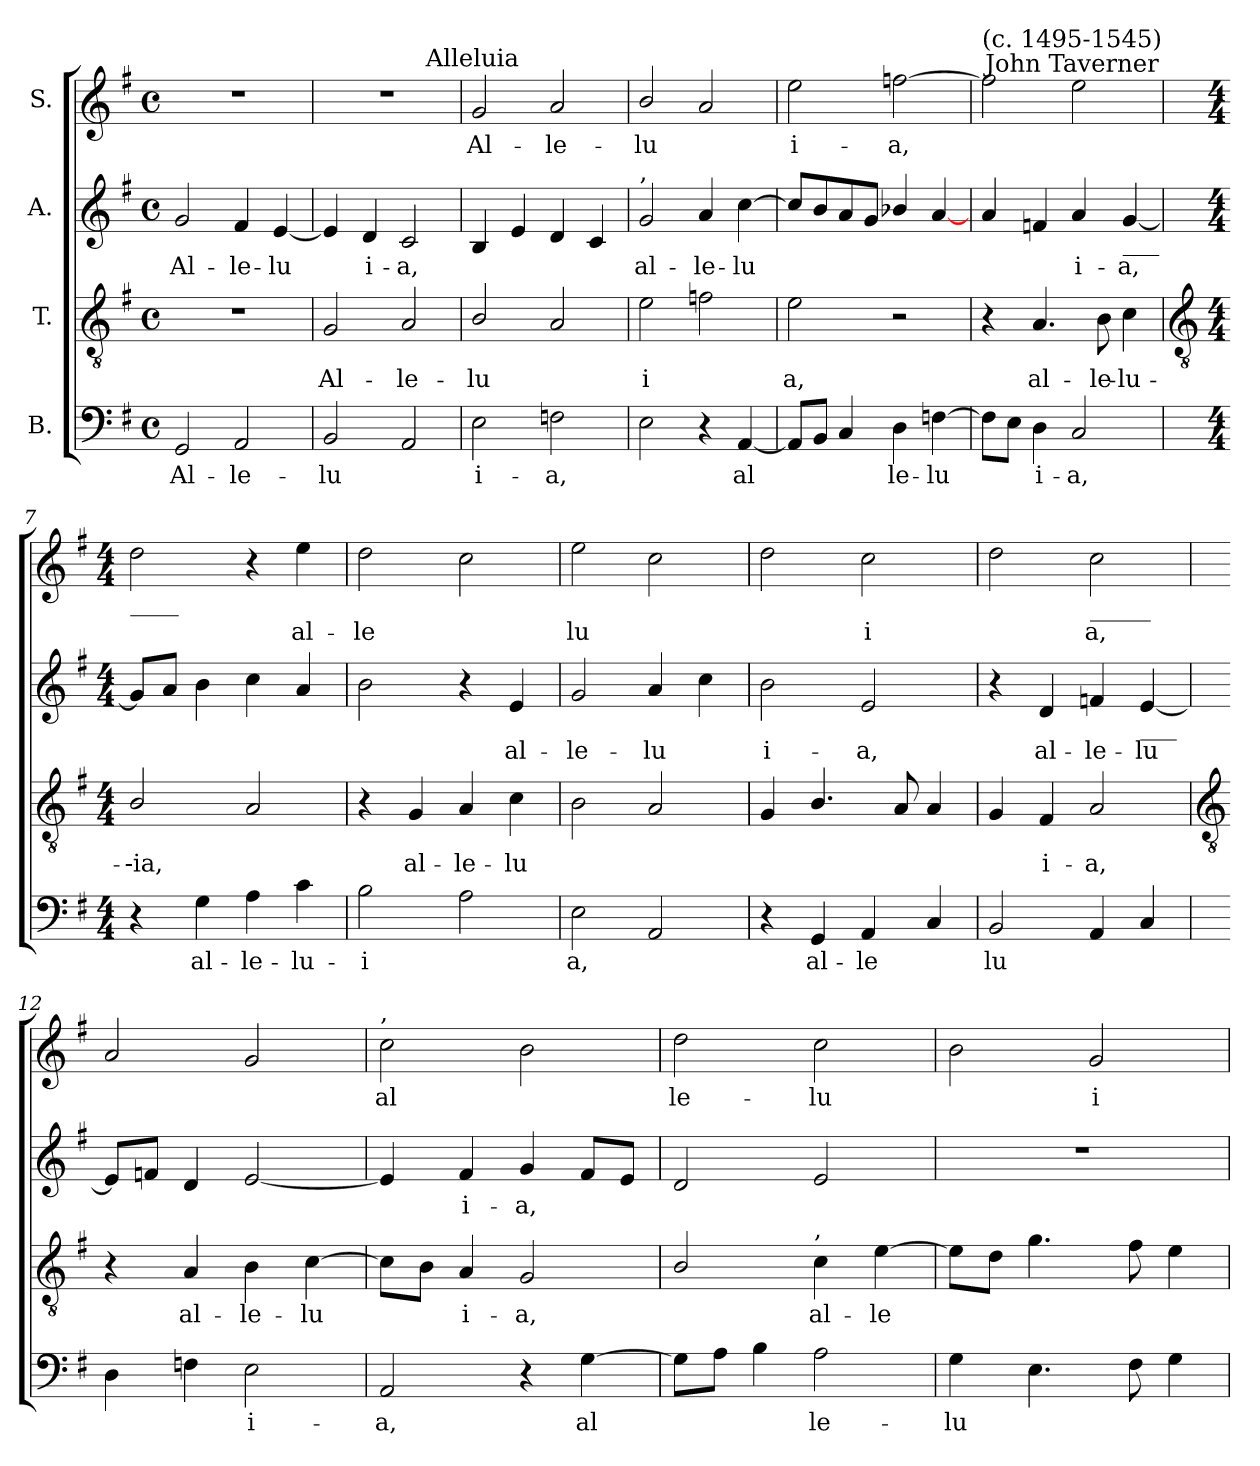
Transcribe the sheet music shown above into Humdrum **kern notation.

**kern	**text	**kern	**text	**kern	**text	**kern	**text
*part4	*part4	*part3	*part3	*part2	*part2	*part1	*part1
*staff4	*staff4	*staff3	*staff3	*staff2	*staff2	*staff1	*staff1
*I"B.	*	*I"T.	*	*I"A.	*	*I"S.	*
*clefF4	*	*clefGv2	*	*clefG2	*	*clefG2	*
*k[f#]	*	*k[f#]	*	*k[f#]	*	*k[f#]	*
*G:	*	*G:	*	*G:	*	*G:	*
*M4/4	*	*M4/4	*	*M4/4	*	*M4/4	*
*met(c)	*	*met(c)	*	*met(c)	*	*met(c)	*
=1	=1	=1	=1	=1	=1	=1	=1
!	!LO:LY:b	!	!	!	!LO:LY:b	!	!
2GG	Al-	1r	.	2g	Al-	1r	.
!	!LO:LY:b	!	!	!	!LO:LY:b	!	!
2AA	-le-	.	.	4f#	-le-	.	.
!	!	!	!	!	!LO:LY:b	!	!
.	.	.	.	[4e	-lu	.	.
=2	=2	=2	=2	=2	=2	=2	=2
!	!LO:LY:b	!	!LO:LY:b	!	!	!	!
2BB	-lu	2G	Al-	4e]	.	1r	.
!	!	!	!	!	!LO:LY:b	!	!
.	.	.	.	4d	i-	.	.
!	!	!	!LO:LY:b	!	!LO:LY:b	!	!
2AA	.	2A	-le-	2c	-a,	.	.
=3	=3	=3	=3	=3	=3	=3	=3
!	!	!	!	!	!	!LO:TX:a:cj:t=Alleluia	!
!	!LO:LY:b	!	!LO:LY:b	!	!	!	!LO:LY:b
2E	i-	2B/	-lu	4B	.	2g	Al-
.	.	.	.	4e	.	.	.
!	!LO:LY:b	!	!	!	!	!	!LO:LY:b
2Fn	-a,	2A	.	4d	.	2a	-le-
.	.	.	.	4c	.	.	.
=4	=4	=4	=4	=4	=4	=4	=4
!	!	!	!	!LO:TX:a:t=,	!	!	!
!	!	!	!LO:LY:b	!	!LO:LY:b	!	!LO:LY:b
2E	.	2e	i	2g	al-	2b/	-lu
!	!	!	!	!	!LO:LY:b	!	!
4r	.	2fn	.	4a	-le-	2a	.
!	!LO:LY:b	!	!	!	!LO:LY:b	!	!
[4AA	al	.	.	[4cc	-lu	.	.
=5	=5	=5	=5	=5	=5	=5	=5
!	!	!	!LO:LY:b	!	!	!	!LO:LY:b
8AAL]	.	2e	a,	8ccL]	.	2ee	i-
8BBJ	.	.	.	8b	.	.	.
4C	.	.	.	8a	.	.	.
.	.	.	.	8gJ	.	.	.
!	!LO:LY:b	!	!	!	!	!	!LO:LY:b
4D	le-	2r	.	4b-X/	.	[2ffn	-a,
!	!LO:LY:b	!	!	!	!	!	!
[4Fn	-lu	.	.	[4a	.	.	.
=6	=6	=6	=6	=6	=6	=6	=6
8FL]	.	4r	.	4a	.	2ff]	.
8EJ	.	.	.	.	.	.	.
!	!LO:LY:b	!	!LO:LY:b	!	!	!	!
4D	i-	4.A	al-	4fn	.	.	.
!	!	!	!	!	!	!LO:TX:a:cj:t=John Taverner	!
!	!	!	!	!	!	!LO:TX:a:cj:t=(c. 1495-1545)	!
!	!LO:LY:b	!	!	!	!LO:LY:b	!	!
2C	-a,	.	.	4a	i-	2ee	.
!	!	!	!LO:LY:b	!	!	!	!
.	.	8B	-le-	.	.	.	.
!	!	!	!	!LO:TX:b:t=___	!	!	!
!	!	!	!LO:LY:b	!	!LO:LY:b	!	!
.	.	4c	-lu-	[4g	-a,	.	.
!!LO:LB:g=z
=7	=7	=7	=7	=7	=7	=7	=7
*	*	*clefGv2	*	*	*	*	*
*M4/4	*	*M4/4	*	*M4/4	*	*M4/4	*
!	!	!	!	!	!	!LO:TX:b:t=____	!
!	!	!	!LO:LY:b	!	!	!	!
4r	.	2B/	--ia,	8gL]	.	2dd	.
.	.	.	.	8aJ	.	.	.
!	!LO:LY:b	!	!	!	!	!	!
4G	al-	.	.	4b	.	.	.
!	!LO:LY:b	!	!	!	!	!	!
4A	-le-	2A	.	4cc	.	4r	.
!	!LO:LY:b	!	!	!	!	!	!LO:LY:b
4c	-lu-	.	.	4a	.	4ee	al-
=8	=8	=8	=8	=8	=8	=8	=8
!	!LO:LY:b	!	!	!	!	!	!LO:LY:b
2B	-i	4r	.	2b	.	2dd	-le
!	!	!	!LO:LY:b	!	!	!	!
.	.	4G	al-	.	.	.	.
!	!	!	!LO:LY:b	!	!	!	!
2A	.	4A	-le-	4r	.	2cc	.
!	!	!	!LO:LY:b	!	!LO:LY:b	!	!
.	.	4c	-lu	4e	al-	.	.
=9	=9	=9	=9	=9	=9	=9	=9
!	!LO:LY:b	!	!	!	!LO:LY:b	!	!LO:LY:b
2E	a,	2B	.	2g	-le-	2ee	lu
!	!	!	!	!	!LO:LY:b	!	!
2AA	.	2A	.	4a	-lu	2cc	.
.	.	.	.	4cc	.	.	.
=10	=10	=10	=10	=10	=10	=10	=10
!	!	!	!	!	!LO:LY:b	!	!
4r	.	4G	.	2b	i-	2dd	.
!	!LO:LY:b	!	!	!	!	!	!
4GG	al-	4.B/	.	.	.	.	.
!	!LO:LY:b	!	!	!	!LO:LY:b	!	!LO:LY:b
4AA	-le	.	.	2e	-a,	2cc	i
.	.	8A	.	.	.	.	.
4C	.	4A	.	.	.	.	.
=11	=11	=11	=11	=11	=11	=11	=11
!	!LO:LY:b	!	!	!	!	!	!
2BB	lu	4G	.	4r	.	2dd	.
!	!	!	!LO:LY:b	!	!LO:LY:b	!	!
.	.	4F#	i-	4d	al-	.	.
!	!	!	!	!	!	!LO:TX:b:t=_____	!
!	!	!	!LO:LY:b	!	!LO:LY:b	!	!LO:LY:b
4AA	.	2A	-a,	4fn	-le-	2cc	a,
!	!	!	!	!LO:TX:b:t=___	!	!	!
!	!	!	!	!	!LO:LY:b	!	!
4C	.	.	.	[4e	-lu	.	.
!!LO:LB:g=z
=12	=12	=12	=12	=12	=12	=12	=12
*	*	*clefGv2	*	*	*	*	*
4D	.	4r	.	8eL]	.	2a	.
.	.	.	.	8fnJ	.	.	.
!	!	!	!LO:LY:b	!	!	!	!
4Fn	.	4A	al-	4d	.	.	.
!	!LO:LY:b	!	!LO:LY:b	!	!	!	!
2E	i-	4B	-le-	[2e	.	2g	.
!	!	!	!LO:LY:b	!	!	!	!
.	.	[4c	-lu	.	.	.	.
=13	=13	=13	=13	=13	=13	=13	=13
!	!	!	!	!	!	!LO:TX:a:t=,	!
!	!LO:LY:b	!	!	!	!	!	!LO:LY:b
2AA	-a,	8cL]	.	4e]	.	2cc	al
.	.	8BJ	.	.	.	.	.
!	!	!	!LO:LY:b	!	!LO:LY:b	!	!
.	.	4A	i-	4f#	i-	.	.
!	!	!	!LO:LY:b	!	!LO:LY:b	!	!
4r	.	2G	-a,	4g	-a,	2b	.
!	!LO:LY:b	!	!	!	!	!	!
[4G	al	.	.	8f#L	.	.	.
.	.	.	.	8eJ	.	.	.
=14	=14	=14	=14	=14	=14	=14	=14
!	!	!	!	!	!	!	!LO:LY:b
8GL]	.	2B/	.	2d	.	2dd	le-
8AJ	.	.	.	.	.	.	.
4B	.	.	.	.	.	.	.
!	!	!LO:TX:a:t=,	!	!	!	!	!
!	!LO:LY:b	!	!LO:LY:b	!	!	!	!LO:LY:b
2A	le-	4c	al-	2e	.	2cc	-lu
!	!	!	!LO:LY:b	!	!	!	!
.	.	[4e	-le	.	.	.	.
=15	=15	=15	=15	=15	=15	=15	=15
!	!LO:LY:b	!	!	!	!	!	!
4G	-lu	8eL]	.	1r	.	2b	.
.	.	8dJ	.	.	.	.	.
4.E	.	4.g	.	.	.	.	.
!	!	!	!	!	!	!	!LO:LY:b
.	.	.	.	.	.	2g	i
8F#	.	8f#	.	.	.	.	.
4G	.	4e	.	.	.	.	.
=	=	=	=	=	=	=	=
*-	*-	*-	*-	*-	*-	*-	*-
